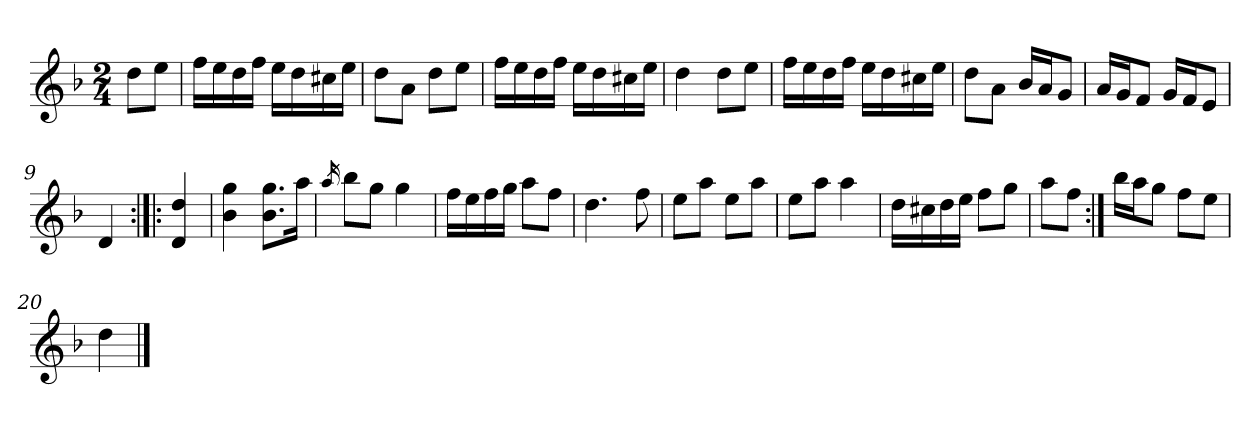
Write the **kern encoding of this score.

**kern
*part1
*staff1
*clefG2
*k[b-]
*d:
*M2/4
=1
8dd\L
8ee\J
=2
16ff\LL
16ee\
16dd\
16ff\JJ
16ee\LL
16dd\
16cc#X\
16ee\JJ
=3
8dd\L
8a\J
8dd\L
8ee\J
=4
16ff\LL
16ee\
16dd\
16ff\JJ
16ee\LL
16dd\
16cc#X\
16ee\JJ
=5
4dd\
8dd\L
8ee\J
=6
16ff\LL
16ee\
16dd\
16ff\JJ
16ee\LL
16dd\
16cc#X\
16ee\JJ
=7
8dd\L
8a\J
16b-/LL
16a/J
8g/J
!!LO:LB:g=z
=8
16a/LL
16g/J
8f/J
16g/LL
16f/J
8e/J
=9
4d/
=10:|!|:
4d/ 4dd/
=11
4b-\ 4gg\
8.b-\ 8.gg\L
16aa\Jk
=12
16qaa/
8bb-\L
8gg\J
4gg\
=13
16ff\LL
16ee\
16ff\
16gg\JJ
8aa\L
8ff\J
=14
4.dd\
8ff\
=15
8ee\L
8aa\J
8ee\L
8aa\J
=16
8ee\L
8aa\J
4aa\
=17
16dd\LL
16cc#X\
16dd\
16ee\JJ
8ff\L
8gg\J
=18
8aa\L
8ff\J
!!LO:LB:g=z
=19:|!
16bb-\LL
16aa\J
8gg\J
8ff\L
8ee\J
=20
4dd\
==
*-
